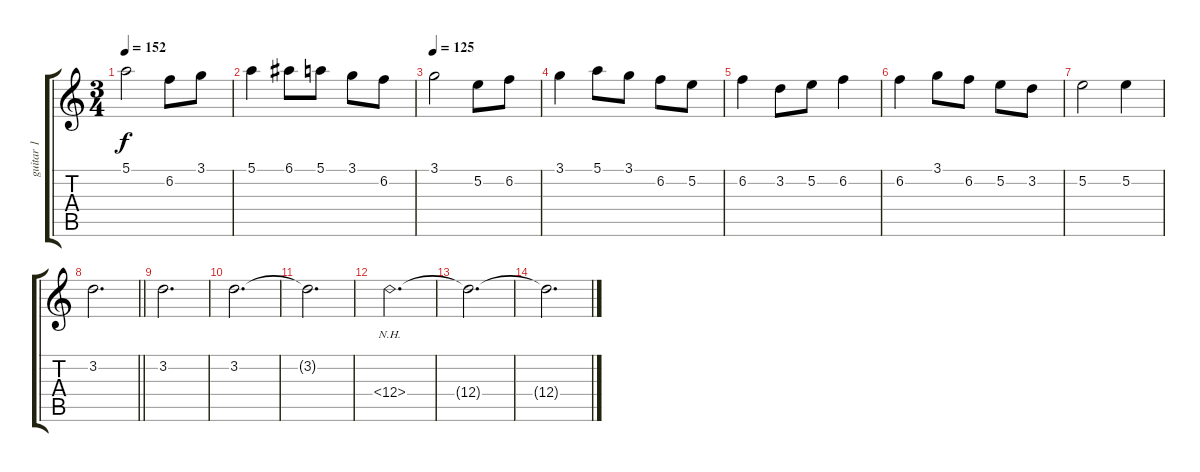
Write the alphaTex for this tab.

\track ("guitar 1" "guitar 1") {instrument acousticguitarnylon}
\staff {score tabs}
\tuning (E4 B3 G3 D3 A2 E2) {hide}
\ts (3 4)
\tempo 152
\clef g2
\ks c
5.1.2{dy f} 6.2.8 3.1.8 |
5.1.4 6.1.8 5.1.8 3.1.8 6.2.8 |
\tempo 125
3.1.2 5.2.8 6.2.8 |
3.1.4 5.1.8 3.1.8 6.2.8 5.2.8 |
6.2.4 3.2.8 5.2.8 6.2.4 |
6.2.4 3.1.8 6.2.8 5.2.8 3.2.8 |
5.2.2 5.2.4 |
\barLineRight lightlight
3.2.2{d} |
3.2.2{d} |
3.2.2{d} |
3.2{t}.2{d} |
12.4{nh}.2{d} |
12.4{t}.2{d} |
12.4{t}.2{d}
